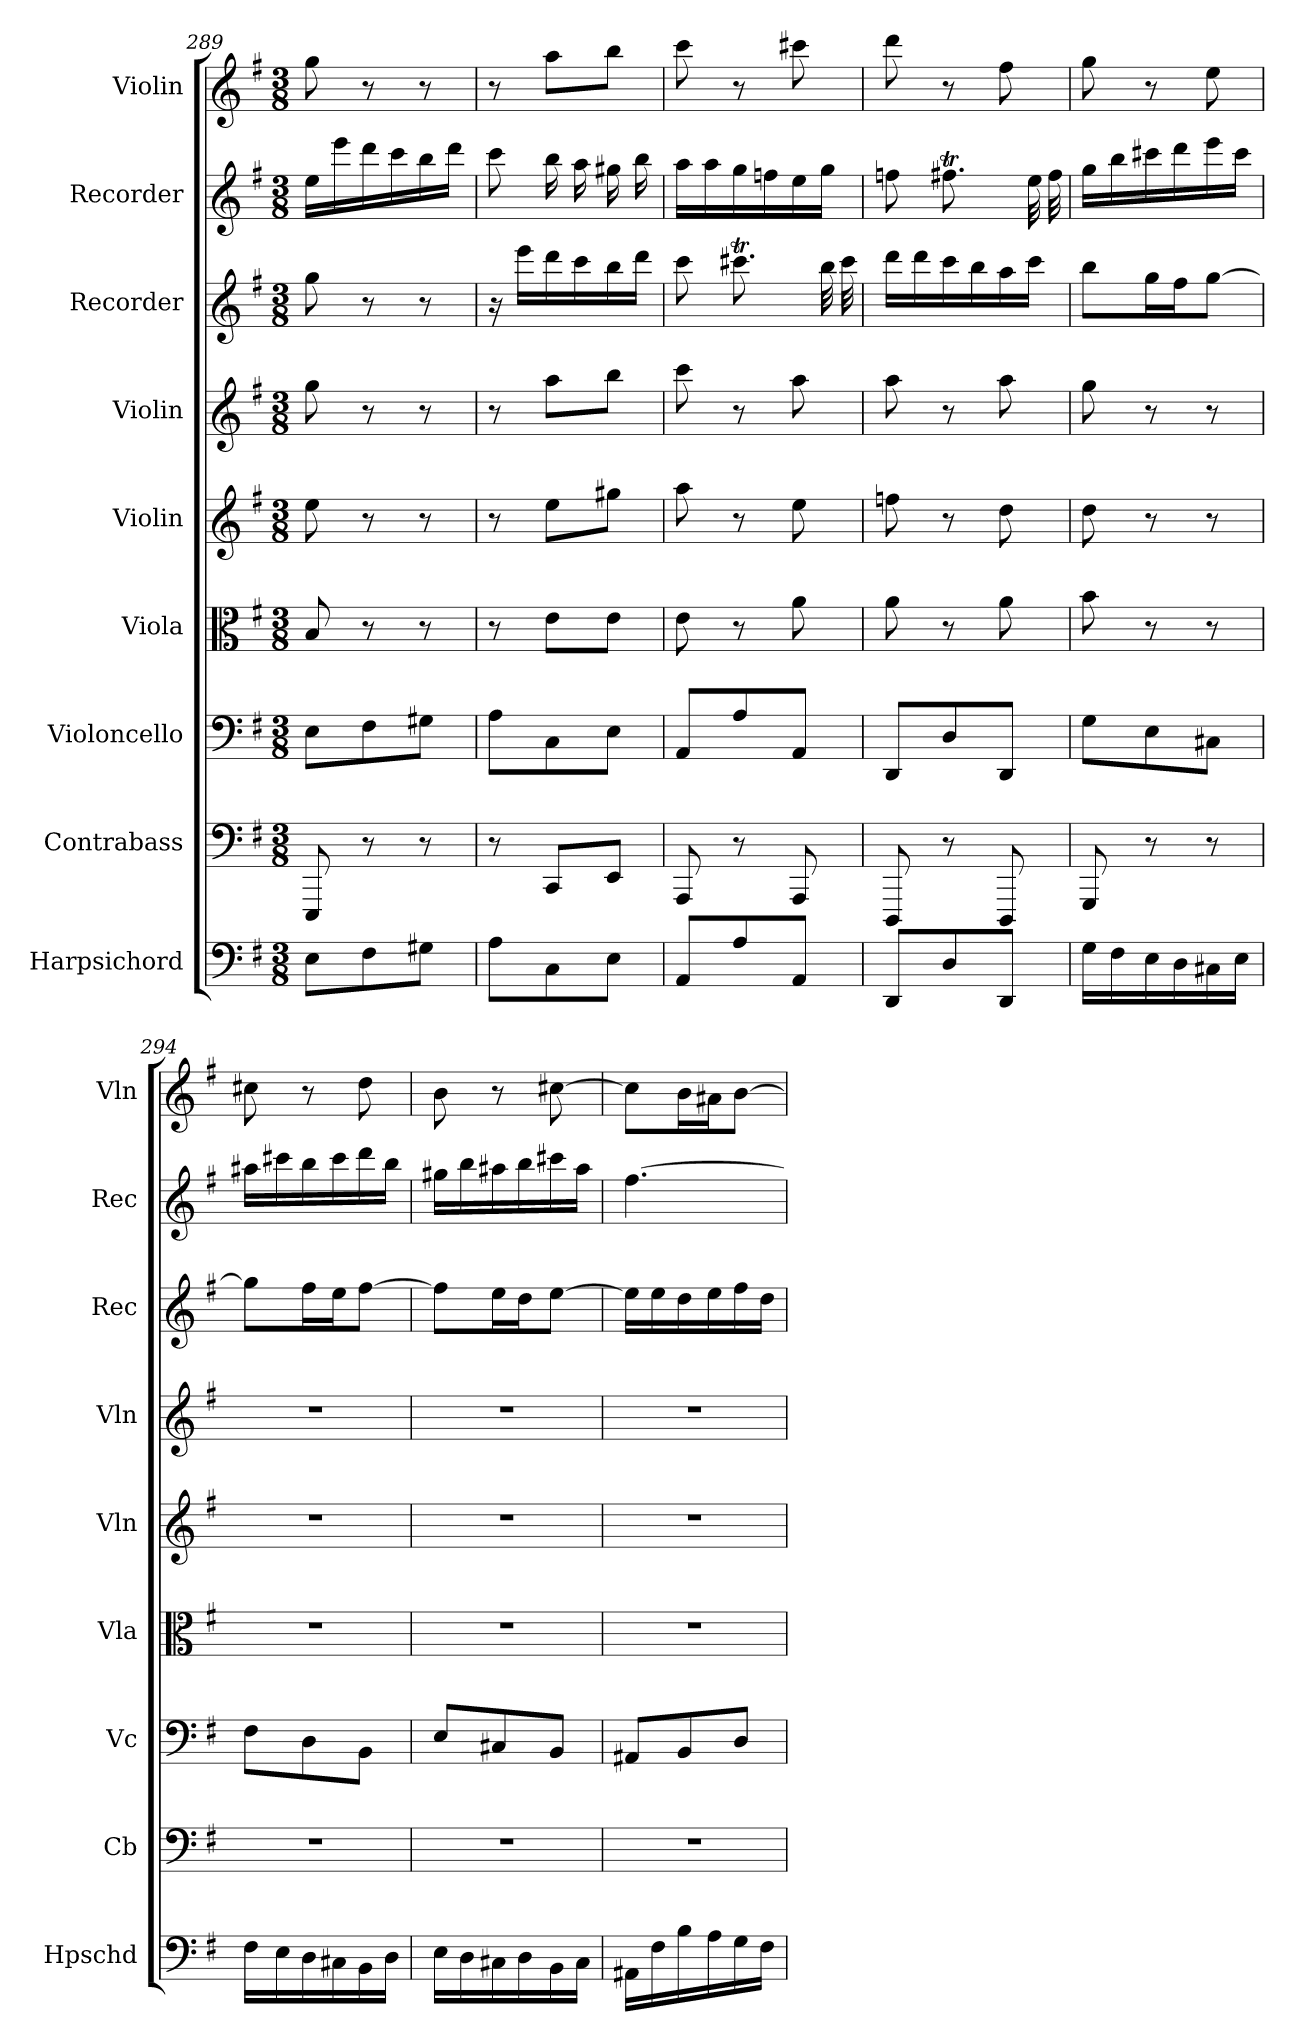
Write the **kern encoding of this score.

**kern	**kern	**kern	**kern	**kern	**kern	**kern	**kern	**kern
*part9	*part8	*part7	*part6	*part5	*part4	*part3	*part2	*part1
*staff9	*staff8	*staff7	*staff6	*staff5	*staff4	*staff3	*staff2	*staff1
*I"Harpsichord	*I"Contrabass	*I"Violoncello	*I"Viola	*I"Violin	*I"Violin	*I"Recorder	*I"Recorder	*I"Violin
*I'Hpschd	*I'Cb	*I'Vc	*I'Vla	*I'Vln	*I'Vln	*I'Rec	*I'Rec	*I'Vln
*clefF4	*clefF4	*clefF4	*clefC3	*clefG2	*clefG2	*clefG2	*clefG2	*clefG2
*	*ITrd7c12	*	*	*	*	*	*	*
*k[f#]	*k[f#]	*k[f#]	*k[f#]	*k[f#]	*k[f#]	*k[f#]	*k[f#]	*k[f#]
*G:	*G:	*G:	*G:	*G:	*G:	*G:	*G:	*G:
*M3/8	*M3/8	*M3/8	*M3/8	*M3/8	*M3/8	*M3/8	*M3/8	*M3/8
=289	=289	=289	=289	=289	=289	=289	=289	=289
8E\L	8EEEE/	8E\L	8B/	8ee\	8gg\	8gg\	16ee\LL	8gg\
.	.	.	.	.	.	.	16eee\	.
8F#\	8r	8F#\	8r	8r	8r	8r	16ddd\	8r
.	.	.	.	.	.	.	16ccc\	.
8G#X\J	8r	8G#X\J	8r	8r	8r	8r	16bb\	8r
.	.	.	.	.	.	.	16ddd\JJ	.
=290	=290	=290	=290	=290	=290	=290	=290	=290
8A\L	8r	8A\L	8r	8r	8r	16r	8ccc\	8r
.	.	.	.	.	.	16eee\LL	.	.
8C\	8CCC/L	8C\	8e\L	8ee\L	8aa\L	16ddd\	16bb\	8aa\L
.	.	.	.	.	.	16ccc\	16aa\	.
8E\J	8EEE/J	8E\J	8e\J	8gg#X\J	8bb\J	16bb\	16gg#X\	8bb\J
.	.	.	.	.	.	16ddd\JJ	16bb\	.
=291	=291	=291	=291	=291	=291	=291	=291	=291
8AA/L	8AAAA/	8AA/L	8e\	8aa\	8ccc\	8ccc\	16aa\LL	8ccc\
.	.	.	.	.	.	.	16aa\	.
8A/	8r	8A/	8r	8r	8r	8.ccc#Xt\	16gg\	8r
.	.	.	.	.	.	.	16ffn\	.
8AA/J	8AAAA/	8AA/J	8a\	8ee\	8aa\	.	16ee\	8ccc#X\
.	.	.	.	.	.	32bb\	16gg\JJ	.
.	.	.	.	.	.	32ccc#\	.	.
=292	=292	=292	=292	=292	=292	=292	=292	=292
8DD/L	8DDDD/	8DD/L	8a\	8ffn\	8aa\	16ddd\LL	8ffn\	8ddd\
.	.	.	.	.	.	16ddd\	.	.
8D/	8r	8D/	8r	8r	8r	16ccc\	8.ff#Xt\	8r
.	.	.	.	.	.	16bb\	.	.
8DD/J	8DDDD/	8DD/J	8a\	8dd\	8aa\	16aa\	.	8ff#\
.	.	.	.	.	.	16ccc\JJ	32ee\	.
.	.	.	.	.	.	.	32ff#\	.
=293	=293	=293	=293	=293	=293	=293	=293	=293
16G\LL	8GGGG/	8G\L	8b\	8dd\	8gg\	8bb\L	16gg\LL	8gg\
16F#\	.	.	.	.	.	.	16bb\	.
16E\	8r	8E\	8r	8r	8r	16gg\L	16ccc#X\	8r
16D\	.	.	.	.	.	16ff#\J	16ddd\	.
16C#X\	8r	8C#X\J	8r	8r	8r	[8gg\J	16eee\	8ee\
16E\JJ	.	.	.	.	.	.	16ccc#\JJ	.
=294	=294	=294	=294	=294	=294	=294	=294	=294
16F#\LL	4.r	8F#\L	4.r	4.r	4.r	8gg\L]	16aa#X\LL	8cc#X\
16E\	.	.	.	.	.	.	16ccc#X\	.
16D\	.	8D\	.	.	.	16ff#\L	16bb\	8r
16C#X\	.	.	.	.	.	16ee\J	16ccc#\	.
16BB\	.	8BB\J	.	.	.	[8ff#\J	16ddd\	8dd\
16D\JJ	.	.	.	.	.	.	16bb\JJ	.
=295	=295	=295	=295	=295	=295	=295	=295	=295
16E\LL	4.r	8E/L	4.r	4.r	4.r	8ff#\L]	16gg#X\LL	8b\
16D\	.	.	.	.	.	.	16bb\	.
16C#X\	.	8C#X/	.	.	.	16ee\L	16aa#X\	8r
16D\	.	.	.	.	.	16dd\J	16bb\	.
16BB\	.	8BB/J	.	.	.	[8ee\J	16ccc#X\	[8cc#X\
16C#\JJ	.	.	.	.	.	.	16aa#\JJ	.
=296	=296	=296	=296	=296	=296	=296	=296	=296
16AA#X\LL	4.r	8AA#X/L	4.r	4.r	4.r	16ee\LL]	[4.ff#\	8cc#\L]
16F#\	.	.	.	.	.	16ee\	.	.
16B\	.	8BB/	.	.	.	16dd\	.	16b\L
16A\	.	.	.	.	.	16ee\	.	16a#X\J
16G\	.	8D/J	.	.	.	16ff#\	.	[8b\J
16F#\JJ	.	.	.	.	.	16dd\JJ	.	.
=	=	=	=	=	=	=	=	=
*-	*-	*-	*-	*-	*-	*-	*-	*-
